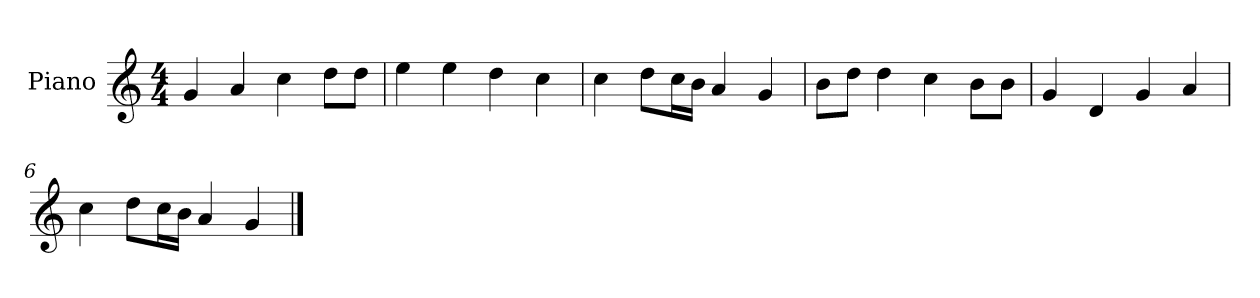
**kern
*part1
*staff1
*I"Piano
*I'P-no
*clefG2
*k[]
*M4/4
*MM90
=1
4g/
4a/
4cc\
8dd\L
8dd\J
=2
4ee\
4ee\
4dd\
4cc\
=3
4cc\
8dd\L
16cc\L
16b\JJ
4a/
4g/
=4
8b\L
8dd\J
4dd\
4cc\
8b\L
8b\J
=5
4g/
4d/
4g/
4a/
=6
4cc\
8dd\L
16cc\L
16b\JJ
4a/
4g/
==
*-
